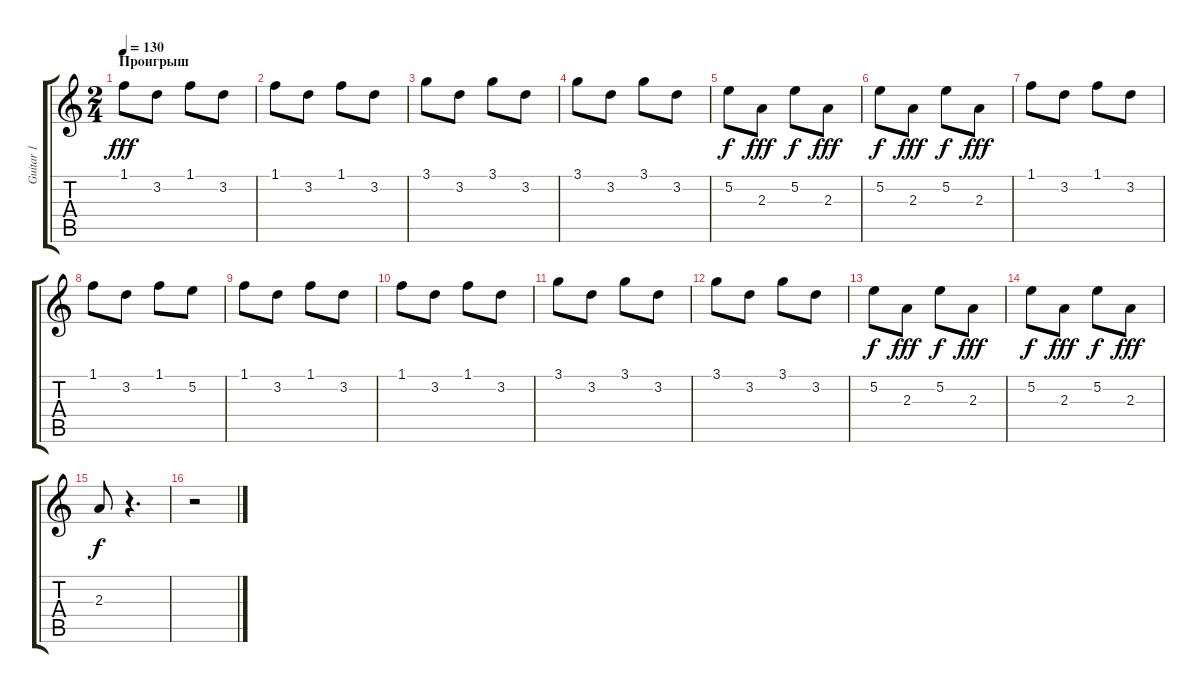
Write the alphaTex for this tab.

\track ("Guitar 1" "Guitar 1") {solo instrument acousticguitarsteel}
\staff {score tabs}
\tuning (E4 B3 G3 D3 A2 E2) {hide}
\ts (2 4)
\section ("" "Проигрыш")
\tempo 130
\clef g2
\ks c
1.1.8{dy fff} 3.2.8 1.1.8 3.2.8 |
1.1.8 3.2.8 1.1.8 3.2.8 |
3.1.8 3.2.8 3.1.8 3.2.8 |
3.1.8 3.2.8 3.1.8 3.2.8 |
5.2.8{dy f} 2.3.8{dy fff} 5.2.8{dy f} 2.3.8{dy fff} |
5.2.8{dy f} 2.3.8{dy fff} 5.2.8{dy f} 2.3.8{dy fff} |
1.1.8 3.2.8 1.1.8 3.2.8 |
1.1.8 3.2.8 1.1.8 5.2.8 |
1.1.8 3.2.8 1.1.8 3.2.8 |
1.1.8 3.2.8 1.1.8 3.2.8 |
3.1.8 3.2.8 3.1.8 3.2.8 |
3.1.8 3.2.8 3.1.8 3.2.8 |
5.2.8{dy f} 2.3.8{dy fff} 5.2.8{dy f} 2.3.8{dy fff} |
5.2.8{dy f} 2.3.8{dy fff} 5.2.8{dy f} 2.3.8{dy fff} |
2.3.8{dy f} r.4{d} |
r.2
